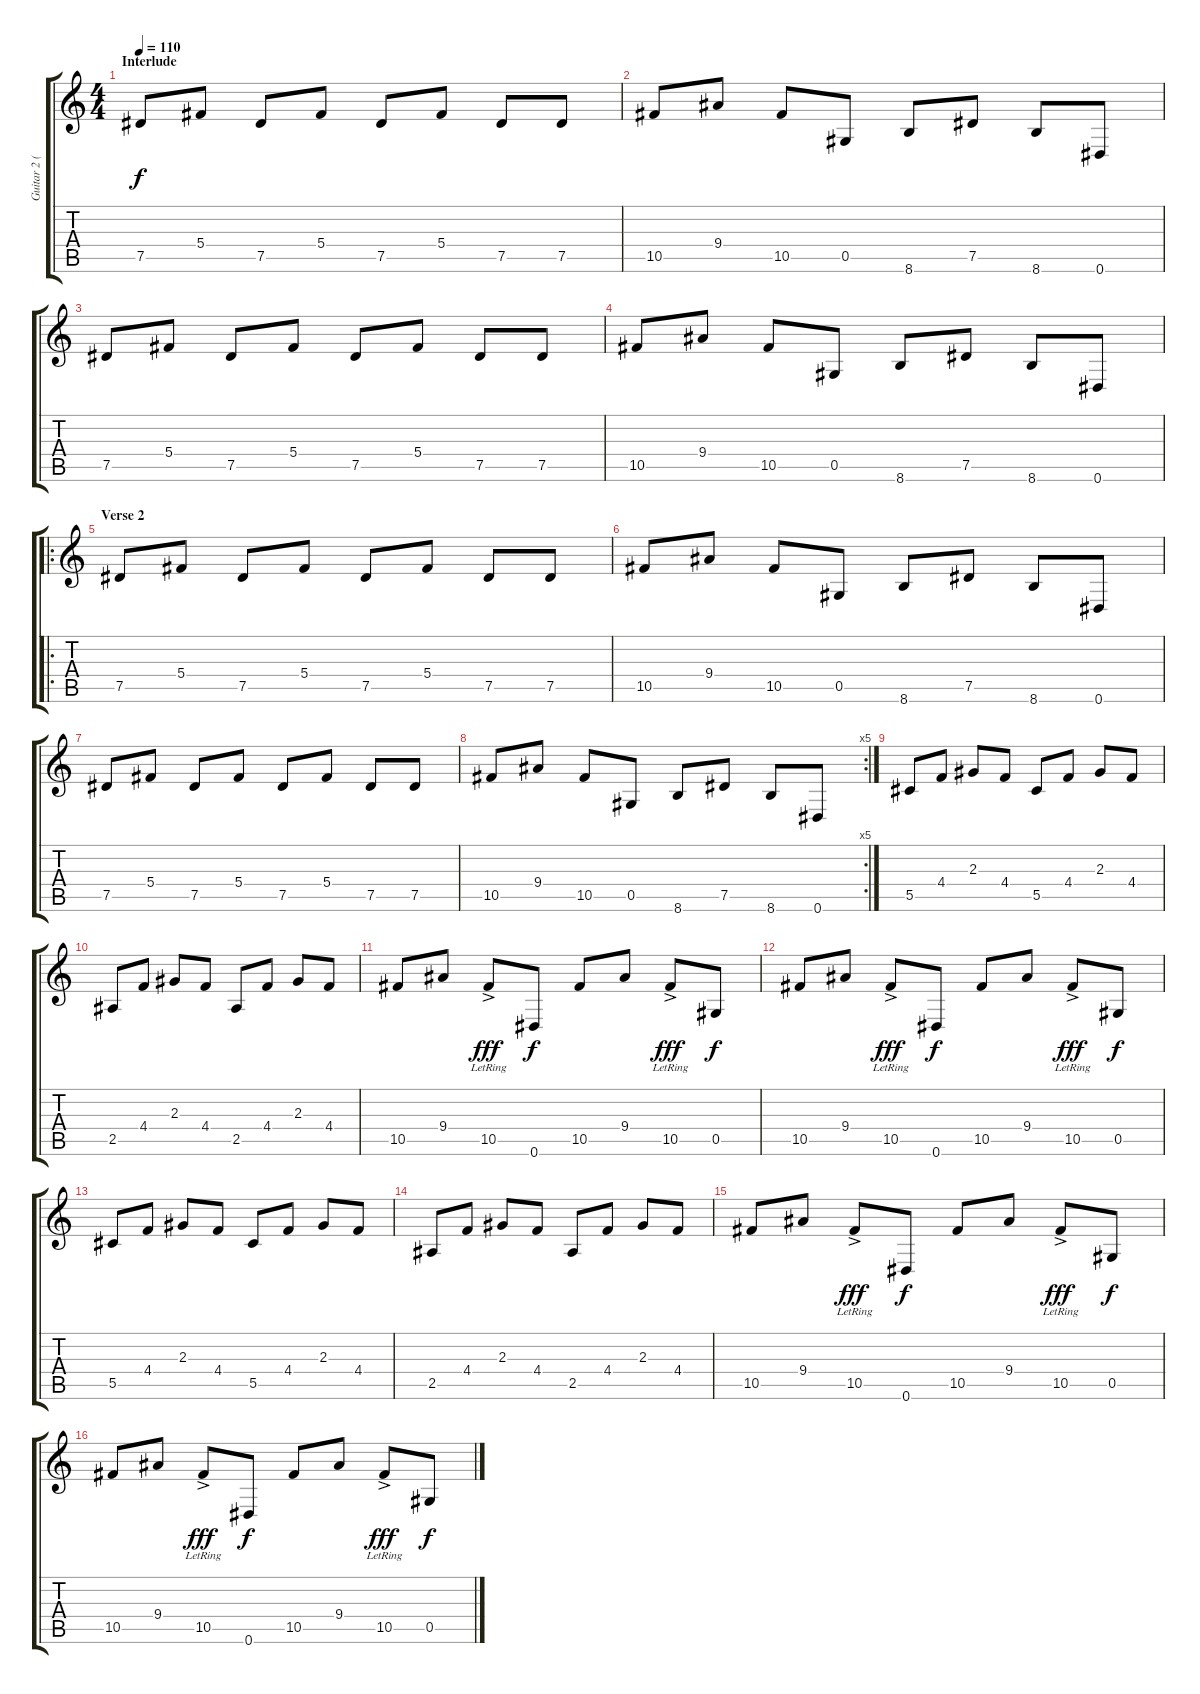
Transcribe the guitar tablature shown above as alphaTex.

\track ("Guitar 2 (clean)" "Guitar 2 (") {instrument electricguitarclean}
\staff {score tabs}
\tuning (Eb4 Bb3 Gb3 Db3 Ab2 Eb2) {hide}
\ts (4 4)
\section ("" "Interlude")
\tempo 110
\clef g2
\ks c
7.5.8{dy f} 5.4.8 7.5.8 5.4.8 7.5.8 5.4.8 7.5.8 7.5.8 |
10.5.8 9.4.8 10.5.8 0.5.8 8.6.8 7.5.8 8.6.8 0.6.8 |
7.5.8 5.4.8 7.5.8 5.4.8 7.5.8 5.4.8 7.5.8 7.5.8 |
10.5.8 9.4.8 10.5.8 0.5.8 8.6.8 7.5.8 8.6.8 0.6.8 |
\ro
\section ("" "Verse 2")
7.5.8 5.4.8 7.5.8 5.4.8 7.5.8 5.4.8 7.5.8 7.5.8 |
10.5.8 9.4.8 10.5.8 0.5.8 8.6.8 7.5.8 8.6.8 0.6.8 |
7.5.8 5.4.8 7.5.8 5.4.8 7.5.8 5.4.8 7.5.8 7.5.8 |
\rc 5
10.5.8 9.4.8 10.5.8 0.5.8 8.6.8 7.5.8 8.6.8 0.6.8 |
5.5.8 4.4.8 2.3.8 4.4.8 5.5.8 4.4.8 2.3.8 4.4.8 |
2.5.8 4.4.8 2.3.8 4.4.8 2.5.8 4.4.8 2.3.8 4.4.8 |
10.5.8 9.4.8 10.5{ac lr}.8{dy fff} 0.6.8{dy f} 10.5.8 9.4.8 10.5{ac lr}.8{dy fff} 0.5.8{dy f} |
10.5.8 9.4.8 10.5{ac lr}.8{dy fff} 0.6.8{dy f} 10.5.8 9.4.8 10.5{ac lr}.8{dy fff} 0.5.8{dy f} |
5.5.8 4.4.8 2.3.8 4.4.8 5.5.8 4.4.8 2.3.8 4.4.8 |
2.5.8 4.4.8 2.3.8 4.4.8 2.5.8 4.4.8 2.3.8 4.4.8 |
10.5.8 9.4.8 10.5{ac lr}.8{dy fff} 0.6.8{dy f} 10.5.8 9.4.8 10.5{ac lr}.8{dy fff} 0.5.8{dy f} |
10.5.8 9.4.8 10.5{ac lr}.8{dy fff} 0.6.8{dy f} 10.5.8 9.4.8 10.5{ac lr}.8{dy fff} 0.5.8{dy f}
